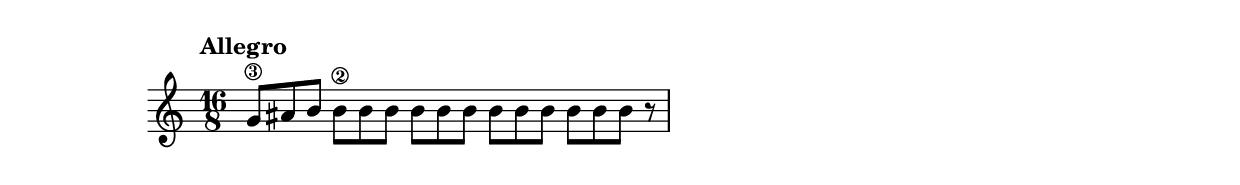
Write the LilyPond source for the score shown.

\version "2.20.0"
\include "../z/note.ily"
%Decolonizing Aquarius

makeTimeSig = #(define-music-function
	(base tup music)
	((number? 4) (list? 1) ly:music?)
	;Get Moment ;Decompose Fraction ;Engrave
	(let* ((l (ly:music-length music))
		     (d (ly:moment-main-denominator l))
		     (n (ly:moment-main-numerator l)))
		  (letrec ((tome (lambda (m)
				  	#{ 
				  	    \time #m 
						\set Timing.beamExceptions = #'()
						\set Timing.baseMoment = #(ly:make-moment 1 base)
						\set Timing.beatStructure = #tup
						#music #})))
			  (if (> d base) 
			  	(tome (cons n d))
			  	(tome (cons (* n (/ base d)) base))))))


\score {
	\new Staff = "guitar" {
		\numericTimeSignature
		\tempo "Allegro"
		\makeTimeSig #8 #'(3 3 3 3)
			\relative c'' {
				g8-\3 ais b b\2
				\repeat unfold #11 b8
				r8  }
	}

	\layout {
		\context { 
			\Staff
		}
	}
}